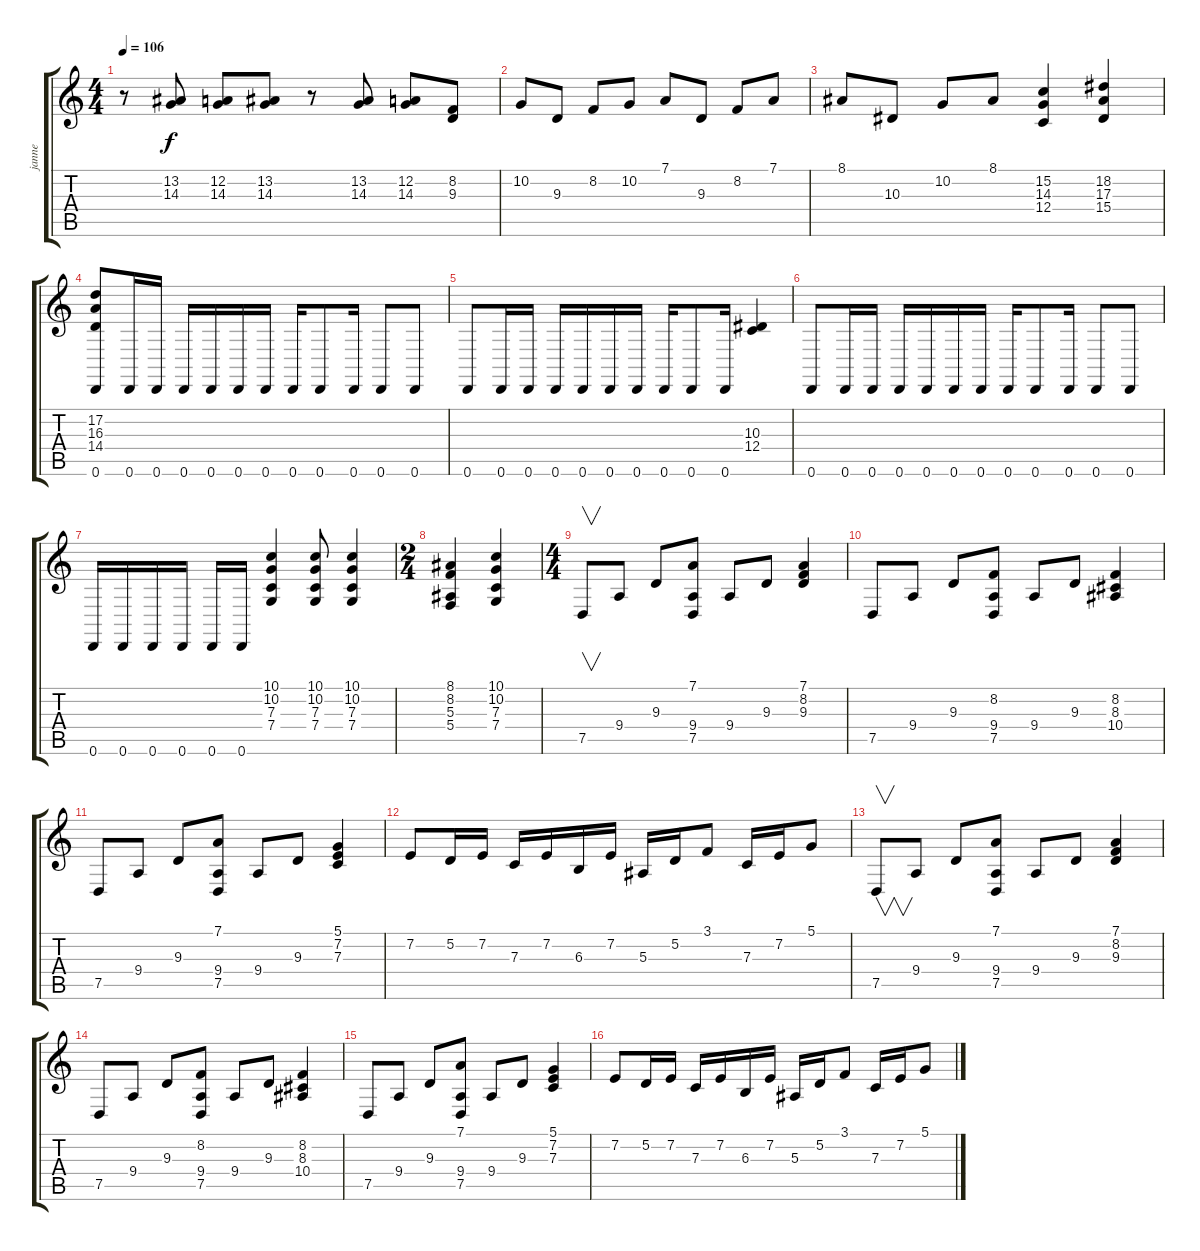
\track ("janne" "janne") {instrument stringensemble1}
\staff {score tabs}
\tuning (D4 A3 F3 C3 G2 D2) {hide}
\ts (4 4)
\tempo 106
\clef g2
\ks c
r.8{dy f} (13.2 14.3).8 (12.2 14.3).8 (13.2 14.3).8 r.8 (13.2 14.3).8 (12.2 14.3).8 (8.2 9.3).8 |
10.2.8 9.3.8 8.2.8 10.2.8 7.1.8 9.3.8 8.2.8 7.1.8 |
8.1.8 10.3.8 10.2.8 8.1.8 (15.2 14.3 12.4).4 (18.2 17.3 15.4).4 |
(17.2 16.3 14.4 0.6).8 0.6.16{volume 16 instrument harpsichord} 0.6.16 0.6.16 0.6.16 0.6.16 0.6.16 0.6.16 0.6.8 0.6.16 0.6.8 0.6.8 |
0.6.8 0.6.16 0.6.16 0.6.16 0.6.16 0.6.16 0.6.16 0.6.16 0.6.8 0.6.16 (10.3 12.4).4 |
0.6.8{volume 16 instrument harpsichord} 0.6.16 0.6.16 0.6.16 0.6.16 0.6.16 0.6.16 0.6.16 0.6.8 0.6.16 0.6.8 0.6.8 |
0.6.16 0.6.16 0.6.16 0.6.16 0.6.16 0.6.16 (10.1 10.2 7.3 7.4).4{volume 13 instrument stringensemble1} (10.1 10.2 7.3 7.4).8 (10.1 10.2 7.3 7.4).4 |
\ts (2 4)
(8.1 8.2 5.3 5.4).4 (10.1 10.2 7.3 7.4).4 |
\ts (4 4)
7.5.8{v volume 16} 9.4.8 9.3.8 (7.1 9.4 7.5).8 9.4.8 9.3.8 (7.1 8.2 9.3).4 |
7.5.8 9.4.8 9.3.8 (8.2 9.4 7.5).8 9.4.8 9.3.8 (8.2 8.3 10.4).4 |
7.5.8 9.4.8 9.3.8 (7.1 9.4 7.5).8 9.4.8 9.3.8 (5.1 7.2 7.3).4 |
7.2.8 5.2.16 7.2.16 7.3.16 7.2.16 6.3.16 7.2.16 5.3.16 5.2.16 3.1.8 7.3.16 7.2.16 5.1.8 |
7.5.8{v volume 16} 9.4.8 9.3.8 (7.1 9.4 7.5).8 9.4.8 9.3.8 (7.1 8.2 9.3).4 |
7.5.8 9.4.8 9.3.8 (8.2 9.4 7.5).8 9.4.8 9.3.8 (8.2 8.3 10.4).4 |
7.5.8 9.4.8 9.3.8 (7.1 9.4 7.5).8 9.4.8 9.3.8 (5.1 7.2 7.3).4 |
7.2.8 5.2.16 7.2.16 7.3.16 7.2.16 6.3.16 7.2.16 5.3.16 5.2.16 3.1.8 7.3.16 7.2.16 5.1.8
